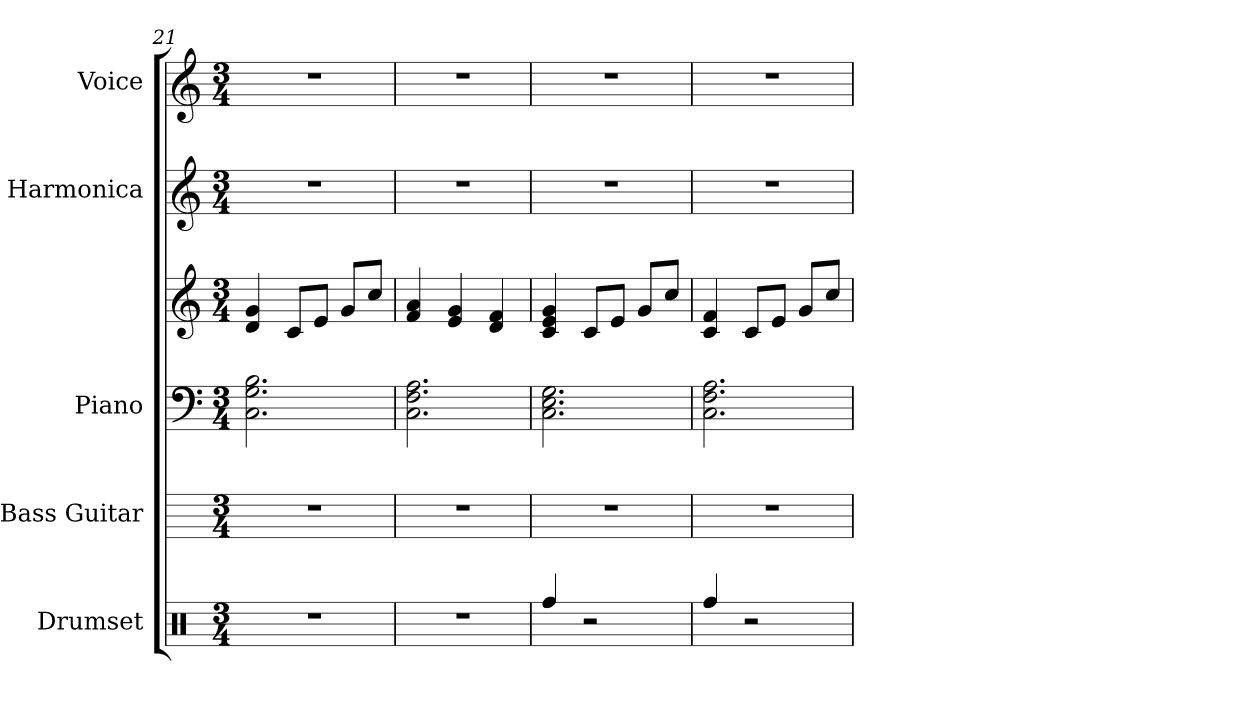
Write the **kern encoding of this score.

**kern	**kern	**kern	**kern	**kern	**kern
*part5	*part4	*part3	*part3	*part2	*part1
*staff6	*staff5	*staff4	*staff3	*staff2	*staff1
*I"Drumset	*I"Bass Guitar	*I"Piano	*	*I"Harmonica	*I"Voice
*I'D. Set	*I'B. Guit.	*I'Pno.	*	*I'Harm.	*I'Vo.
*clefX	*	*clefF4	*clefG2	*clefG2	*clefG2
*	*ITrd7c12	*	*	*	*
*k[]	*k[]	*k[]	*k[]	*k[]	*k[]
*M3/4	*M3/4	*M3/4	*M3/4	*M3/4	*M3/4
=21	=21	=21	=21	=21	=21
2.r	2.r	2.C\ 2.G\ 2.B\	4d/ 4g/	2.r	2.r
.	.	.	8c/L	.	.
.	.	.	8e/J	.	.
.	.	.	8g/L	.	.
.	.	.	8cc/J	.	.
=22	=22	=22	=22	=22	=22
2.r	2.r	2.C\ 2.F\ 2.A\	4f/ 4a/	2.r	2.r
.	.	.	4e/ 4g/	.	.
.	.	.	4d/ 4f/	.	.
!!LO:PB:g=z
=23	=23	=23	=23	=23	=23
4Rff/	2.r	2.C\ 2.E\ 2.G\	4c/ 4e/ 4g/	2.r	2.r
2r	.	.	8c/L	.	.
.	.	.	8e/J	.	.
.	.	.	8g/L	.	.
.	.	.	8cc/J	.	.
=24	=24	=24	=24	=24	=24
4Rff/	2.r	2.C\ 2.F\ 2.A\	4c/ 4f/	2.r	2.r
2r	.	.	8c/L	.	.
.	.	.	8e/J	.	.
.	.	.	8g/L	.	.
.	.	.	8cc/J	.	.
=	=	=	=	=	=
*-	*-	*-	*-	*-	*-
